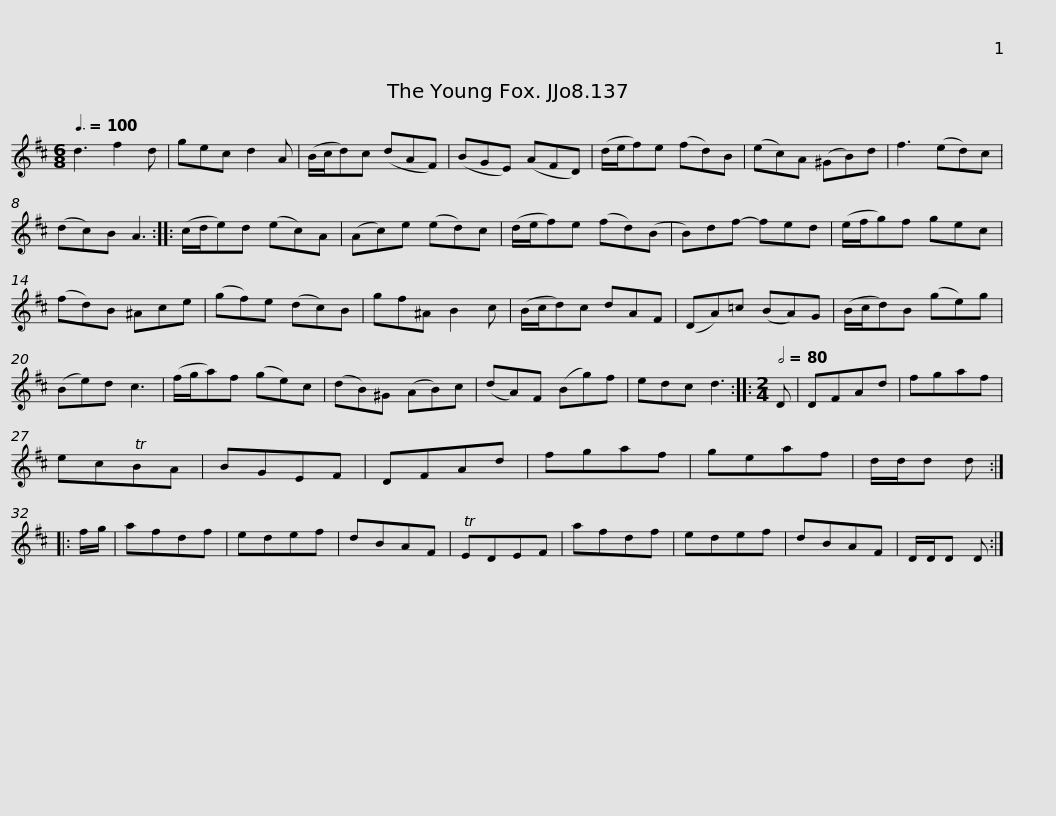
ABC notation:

X:1
L:1/8
Q:3/8=100
M:6/8
I:linebreak $
K:D
V:1 treble
V:1
 d3 f2 d | gec d2 A | (B/c/d)c (dAF) | (BGE) (AFD) | (d/e/f)e (fd)B | %5
 (ec)A (^GB)d | f3 (ed)c |$ (dc)B A3 :: (c/d/e)d (ec)A | (Ac)e (ed)c | %10
 (d/e/f)e (fd)(B | B)df- fed | (e/f/g)f gec | (fd)B ^Ace |$ (gf)e (dc)B | %15
 gf^A B2 c | (B/c/d)c dAF | (DA)=c (BA)G | (B/c/d)B (ge)g | (Be)d c3 | %20
 (f/g/a)f (ge)c |$ (dB)^G (AB)c | (dA)F (Bg)f | edc d3 ::[M:2/4][Q:1/2=80] D | %25
 DFAd | fgaf | ecTBA | BGEF | DFAd |$ %30
 fgaf | geaf | d/d/d d :: f/g/ | afdf | %35
 edef | dBAF | TEDEF | afdf | edef | %40
 dBAF |$ D/D/D D :| %42
